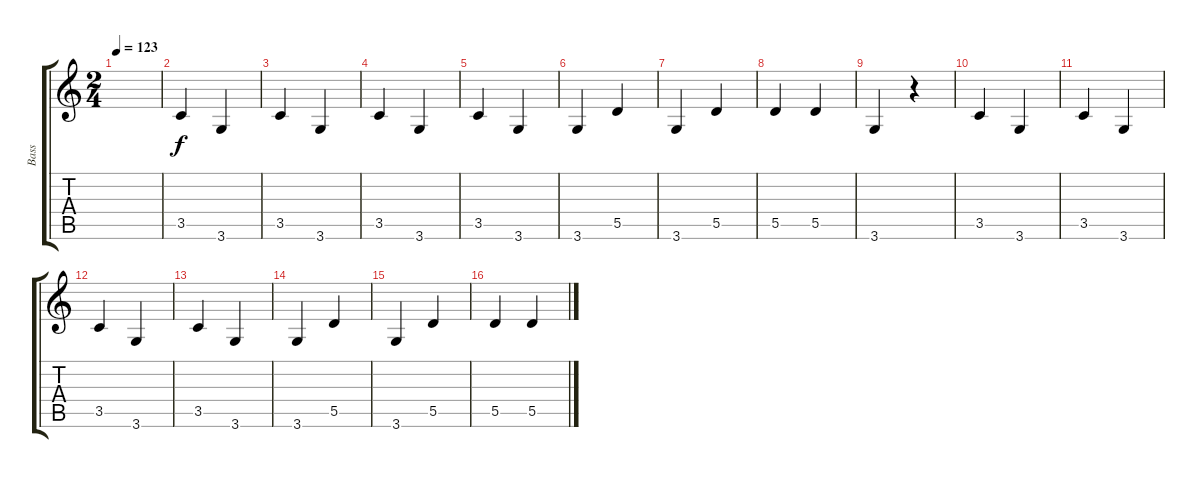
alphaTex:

\track ("Bass" "Bass") {instrument acousticbass}
\staff {score tabs}
\tuning (E4 B3 G3 D3 A2 E2) {hide}
\ts (2 4)
\tempo 123
\clef g2
\ks c
|
3.5.4 3.6.4 |
3.5.4 3.6.4 |
3.5.4 3.6.4 |
3.5.4 3.6.4 |
3.6.4 5.5.4 |
3.6.4 5.5.4 |
5.5.4 5.5.4 |
3.6.4 r.4 |
3.5.4 3.6.4 |
3.5.4 3.6.4 |
3.5.4 3.6.4 |
3.5.4 3.6.4 |
3.6.4 5.5.4 |
3.6.4 5.5.4 |
5.5.4 5.5.4
